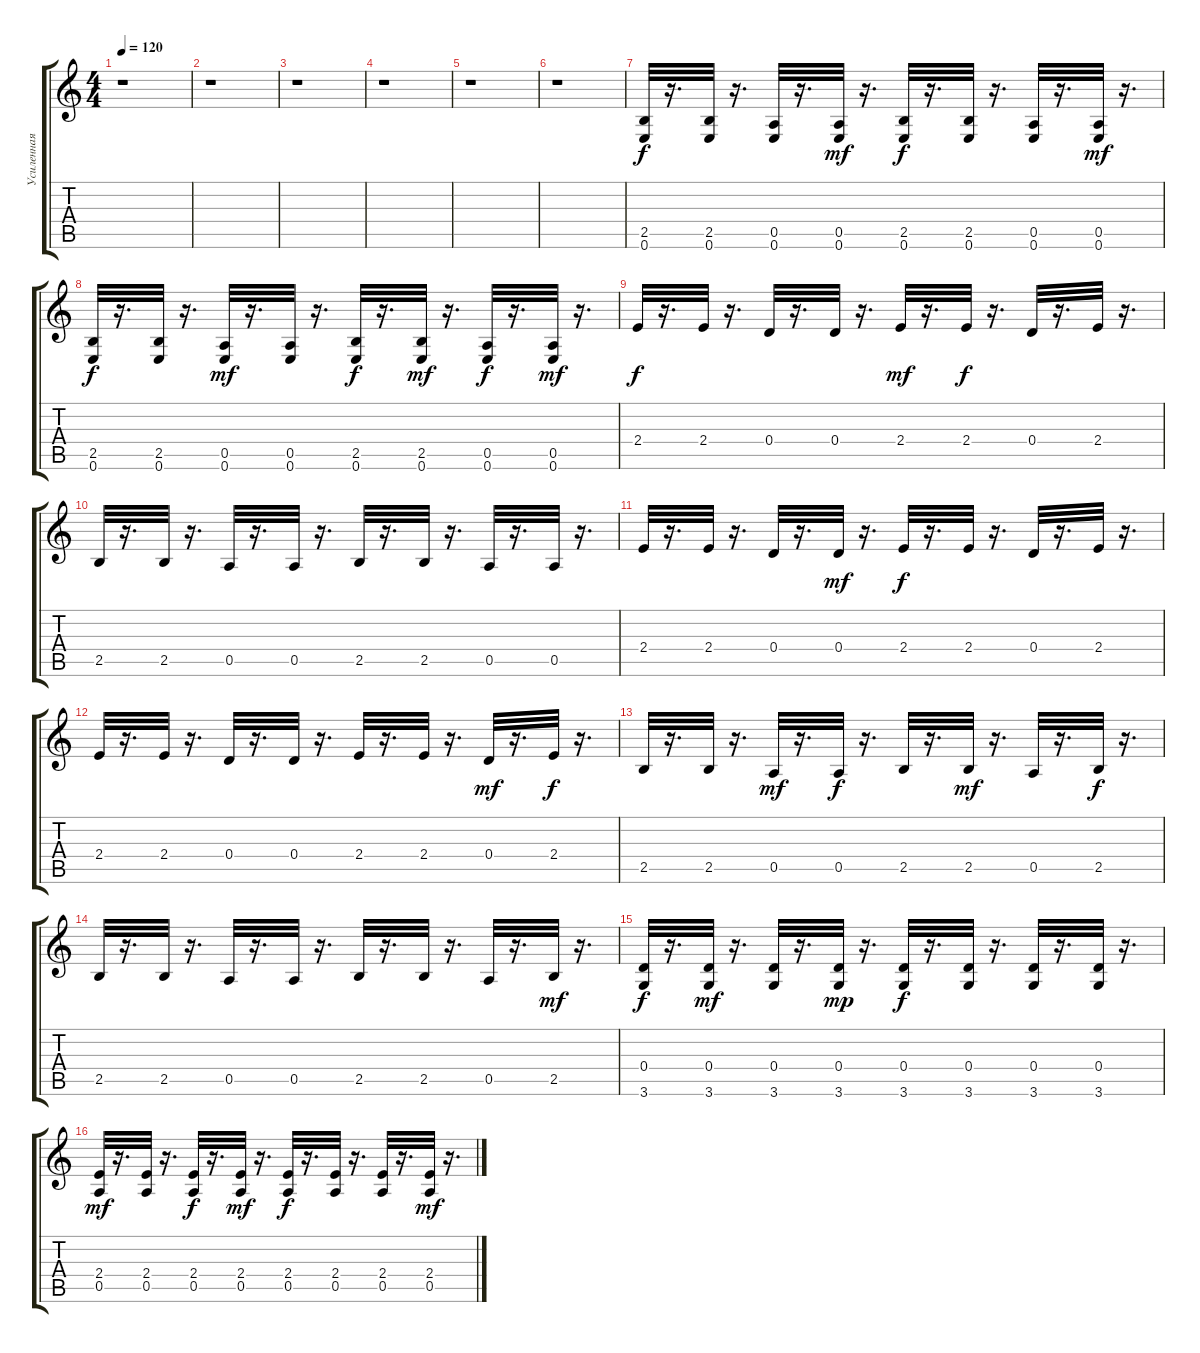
\track ("Усиленная Гитара" "Усиленная ") {instrument overdrivenguitar}
\staff {score tabs}
\tuning (E4 B3 G3 D3 A2 E2) {hide}
\ts (4 4)
\tempo 120
\clef g2
\ks c
r.1{dy mf} |
r.1 |
r.1 |
r.1 |
r.1 |
r.1 |
(2.5 0.6).32{dy f} r.16{d} (2.5 0.6).32 r.16{d} (0.5 0.6).32 r.16{d} (0.5 0.6).32{dy mf} r.16{d} (2.5 0.6).32{dy f} r.16{d} (2.5 0.6).32 r.16{d} (0.5 0.6).32 r.16{d} (0.5 0.6).32{dy mf} r.16{d} |
(2.5 0.6).32{dy f} r.16{d} (2.5 0.6).32 r.16{d} (0.5 0.6).32{dy mf} r.16{d} (0.5 0.6).32 r.16{d} (2.5 0.6).32{dy f} r.16{d} (2.5 0.6).32{dy mf} r.16{d} (0.5 0.6).32{dy f} r.16{d} (0.5 0.6).32{dy mf} r.16{d} |
2.4.32{dy f} r.16{d} 2.4.32 r.16{d} 0.4.32 r.16{d} 0.4.32 r.16{d} 2.4.32{dy mf} r.16{d} 2.4.32{dy f} r.16{d} 0.4.32 r.16{d} 2.4.32 r.16{d} |
2.5.32 r.16{d} 2.5.32 r.16{d} 0.5.32 r.16{d} 0.5.32 r.16{d} 2.5.32 r.16{d} 2.5.32 r.16{d} 0.5.32 r.16{d} 0.5.32 r.16{d} |
2.4.32 r.16{d} 2.4.32 r.16{d} 0.4.32 r.16{d} 0.4.32{dy mf} r.16{d} 2.4.32{dy f} r.16{d} 2.4.32 r.16{d} 0.4.32 r.16{d} 2.4.32 r.16{d} |
2.4.32 r.16{d} 2.4.32 r.16{d} 0.4.32 r.16{d} 0.4.32 r.16{d} 2.4.32 r.16{d} 2.4.32 r.16{d} 0.4.32{dy mf} r.16{d} 2.4.32{dy f} r.16{d} |
2.5.32 r.16{d} 2.5.32 r.16{d} 0.5.32{dy mf} r.16{d} 0.5.32{dy f} r.16{d} 2.5.32 r.16{d} 2.5.32{dy mf} r.16{d} 0.5.32 r.16{d} 2.5.32{dy f} r.16{d} |
2.5.32 r.16{d} 2.5.32 r.16{d} 0.5.32 r.16{d} 0.5.32 r.16{d} 2.5.32 r.16{d} 2.5.32 r.16{d} 0.5.32 r.16{d} 2.5.32{dy mf} r.16{d} |
(0.4 3.6).32{dy f} r.16{d} (0.4 3.6).32{dy mf} r.16{d} (0.4 3.6).32 r.16{d} (0.4 3.6).32{dy mp} r.16{d} (0.4 3.6).32{dy f} r.16{d} (0.4 3.6).32 r.16{d} (0.4 3.6).32 r.16{d} (0.4 3.6).32 r.16{d} |
(2.4 0.5).32{dy mf} r.16{d} (2.4 0.5).32 r.16{d} (2.4 0.5).32{dy f} r.16{d} (2.4 0.5).32{dy mf} r.16{d} (2.4 0.5).32{dy f} r.16{d} (2.4 0.5).32 r.16{d} (2.4 0.5).32 r.16{d} (2.4 0.5).32{dy mf} r.16{d}
